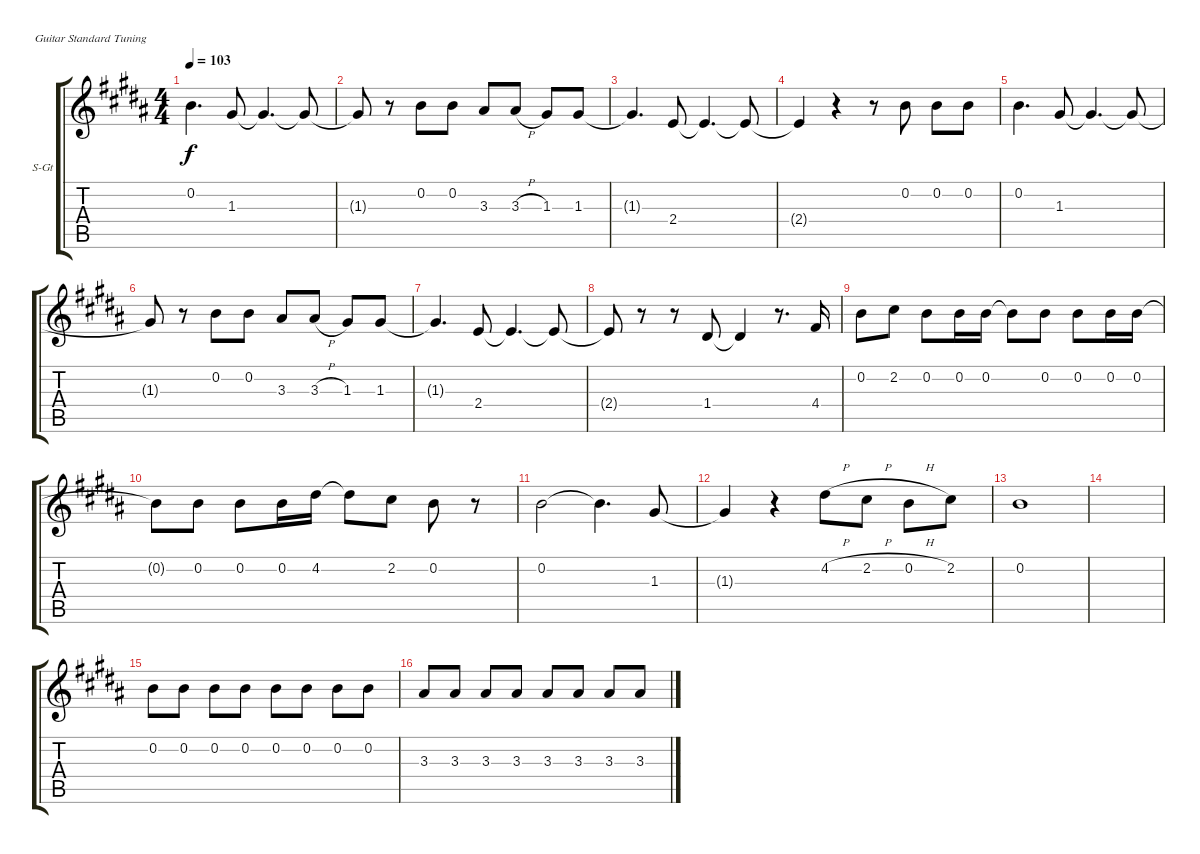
\defaultSystemsLayout 4
\bracketExtendMode groupsimilarinstruments
\firstSystemTrackNameOrientation horizontal
\otherSystemsTrackNameOrientation horizontal
\track ("Vocal" "S-Gt") {instrument acousticguitarsteel}
\staff {score tabs}
\tuning (E4 B3 G3 D3 A2 E2)
\ts (4 4)
\tempo 103
\clef g2
\scale
0.333333
\ks b
0.2.4{d dy f} 1.3.8 1.3{t}.4{d} 1.3{t}.8 |
\scale
0.333333 1.3{t}.8 r.8 0.2.8 0.2.8 3.3.8 3.3{h}.8 1.3.8 1.3.8 |
\scale
0.333333 1.3{t}.4{d} 2.4.8 2.4{t}.4{d} 2.4{t}.8 |
\scale
0.333333 2.4{t}.4 r.4 r.8 0.2.8 0.2.8 0.2.8 |
\scale
0.333333 0.2.4{d} 1.3.8 1.3{t}.4{d} 1.3{t}.8 |
\scale
0.333333 1.3{t}.8 r.8 0.2.8 0.2.8 3.3.8 3.3{h}.8 1.3.8 1.3.8 |
\scale
0.333333 1.3{t}.4{d} 2.4.8 2.4{t}.4{d} 2.4{t}.8 |
2.4{t}.8 r.8 r.8 1.4.8 1.4{t}.4 r.8{d} 4.4.16 |
0.2.8 2.2.8 0.2.8 0.2.16 0.2.16 0.2{t}.8 0.2.8 0.2.8 0.2.16 0.2.16 |
0.2{t}.8 0.2.8 0.2.8 0.2.16 4.2.16 4.2{t}.8 2.2.8 0.2.8 r.8 |
0.2.2 0.2{t}.4{d} 1.3.8 |
1.3{t}.4 r.4 4.2{h}.8 2.2{h}.8 0.2{h}.8 2.2.8 |
0.2.1 |
|
0.2.8 0.2.8 0.2.8 0.2.8 0.2.8 0.2.8 0.2.8 0.2.8 |
3.3.8 3.3.8 3.3.8 3.3.8 3.3.8 3.3.8 3.3.8 3.3.8
